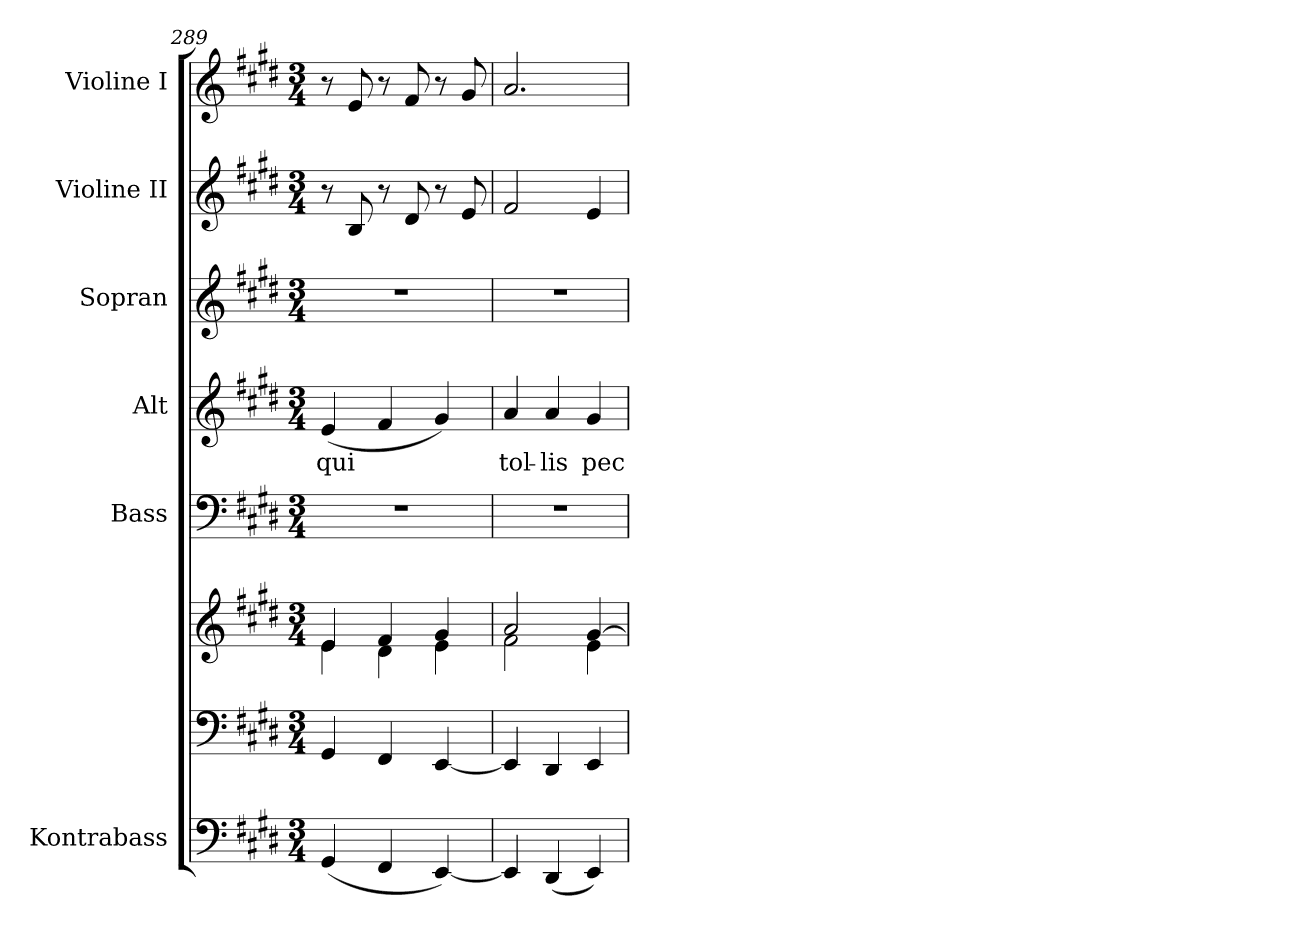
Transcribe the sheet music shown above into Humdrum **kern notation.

**kern	**kern	**kern	**kern	**kern	**text	**kern	**kern	**kern
*part7	*part6	*part6	*part5	*part4	*part4	*part3	*part2	*part1
*staff8	*staff7	*staff6	*staff5	*staff4	*staff4	*staff3	*staff2	*staff1
*I"Kontrabass	*	*	*I"Bass	*I"Alt	*	*I"Sopran	*I"Violine II	*I"Violine I
*I'Kb.	*	*	*I'B.	*I'A.	*	*I'S.	*I'Vl. II	*I'Vl. I
*clefF4	*clefF4	*clefG2	*clefF4	*clefG2	*	*clefG2	*clefG2	*clefG2
*ITrd7c12	*	*	*	*	*	*	*	*
*k[f#c#g#d#]	*k[f#c#g#d#]	*k[f#c#g#d#]	*k[f#c#g#d#]	*k[f#c#g#d#]	*	*k[f#c#g#d#]	*k[f#c#g#d#]	*k[f#c#g#d#]
*E:	*E:	*E:	*E:	*E:	*	*E:	*E:	*E:
*M3/4	*M3/4	*M3/4	*M3/4	*M3/4	*	*M3/4	*M3/4	*M3/4
=289	=289	=289	=289	=289	=289	=289	=289	=289
*	*	*^	*	*	*	*	*	*
!	!	!	!	!	!	!LO:LY:b	!	!	!
(<4GGG#/	4GG#/	4e/	4e\	2.r	(<4e/	qui	2.r	8r	8r
.	.	.	.	.	.	.	.	8B/	8e/
4FFF#/	4FF#/	4f#/	4d#\	.	4f#/	.	.	8r	8r
.	.	.	.	.	.	.	.	8d#/	8f#/
[4EEE/)	[4EE/	4g#/	4e\	.	4g#/)	.	.	8r	8r
.	.	.	.	.	.	.	.	8e/	8g#/
=290	=290	=290	=290	=290	=290	=290	=290	=290	=290
!	!	!	!	!	!	!LO:LY:b	!	!	!
4EEE/]	4EE/]	2a/	2f#\	2.r	4a/	tol-	2.r	2f#/	2.a/
!	!	!	!	!	!	!LO:LY:b	!	!	!
(<4DDD#/	4DD#/	.	.	.	4a/	-lis	.	.	.
!	!	!	!	!	!	!LO:LY:b	!	!	!
4EEE/)	4EE/	[>4g#/	4e\	.	4g#/	pec-	.	4e/	.
*	*	*v	*v	*	*	*	*	*	*
=	=	=	=	=	=	=	=	=
*-	*-	*-	*-	*-	*-	*-	*-	*-
